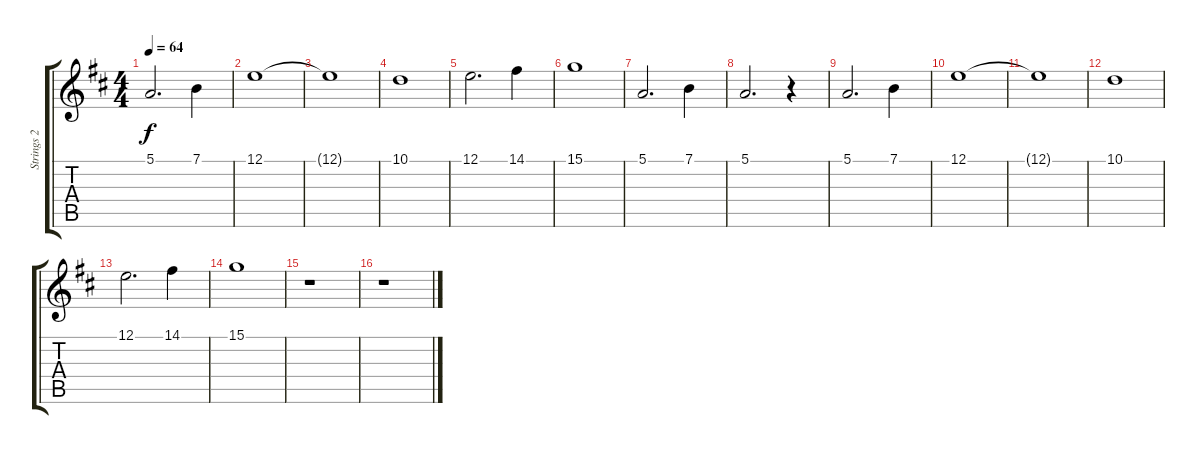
\track ("Strings 2" "Strings 2") {instrument synthstrings1}
\staff {score tabs}
\tuning (E4 B3 G3 D3 A2 E2) {hide}
\ts (4 4)
\tempo 64
\clef g2
\ks d
5.1.2{d dy f} 7.1.4 |
12.1.1 |
12.1{t}.1 |
10.1.1 |
12.1.2{d} 14.1.4 |
15.1.1 |
5.1.2{d} 7.1.4 |
5.1.2{d} r.4 |
5.1.2{d} 7.1.4 |
12.1.1 |
12.1{t}.1 |
10.1.1 |
12.1.2{d} 14.1.4 |
15.1.1 |
r.1 |
r.1
